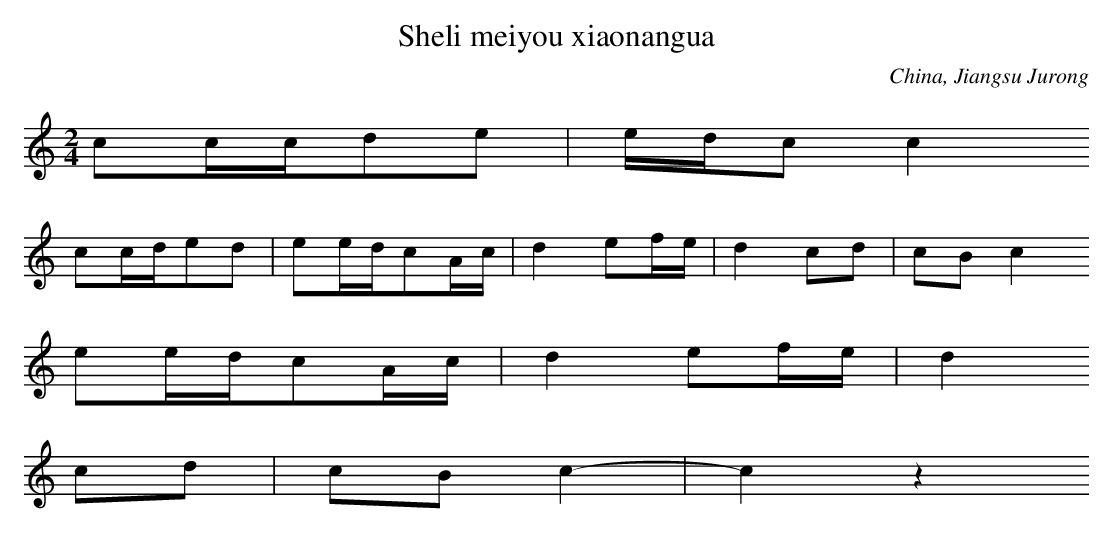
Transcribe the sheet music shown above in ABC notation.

X:1
T: Sheli meiyou xiaonangua
O: China, Jiangsu Jurong
M: 2/4
L: 1/16
K: C
c2ccd2e2 | edc2c4
c2cde2d2 | e2edc2Ac | d4e2fe | d4c2d2 | c2B2c4
e2edc2Ac | d4e2fe | d4
c2d2 | c2B2c4- | c4z4
